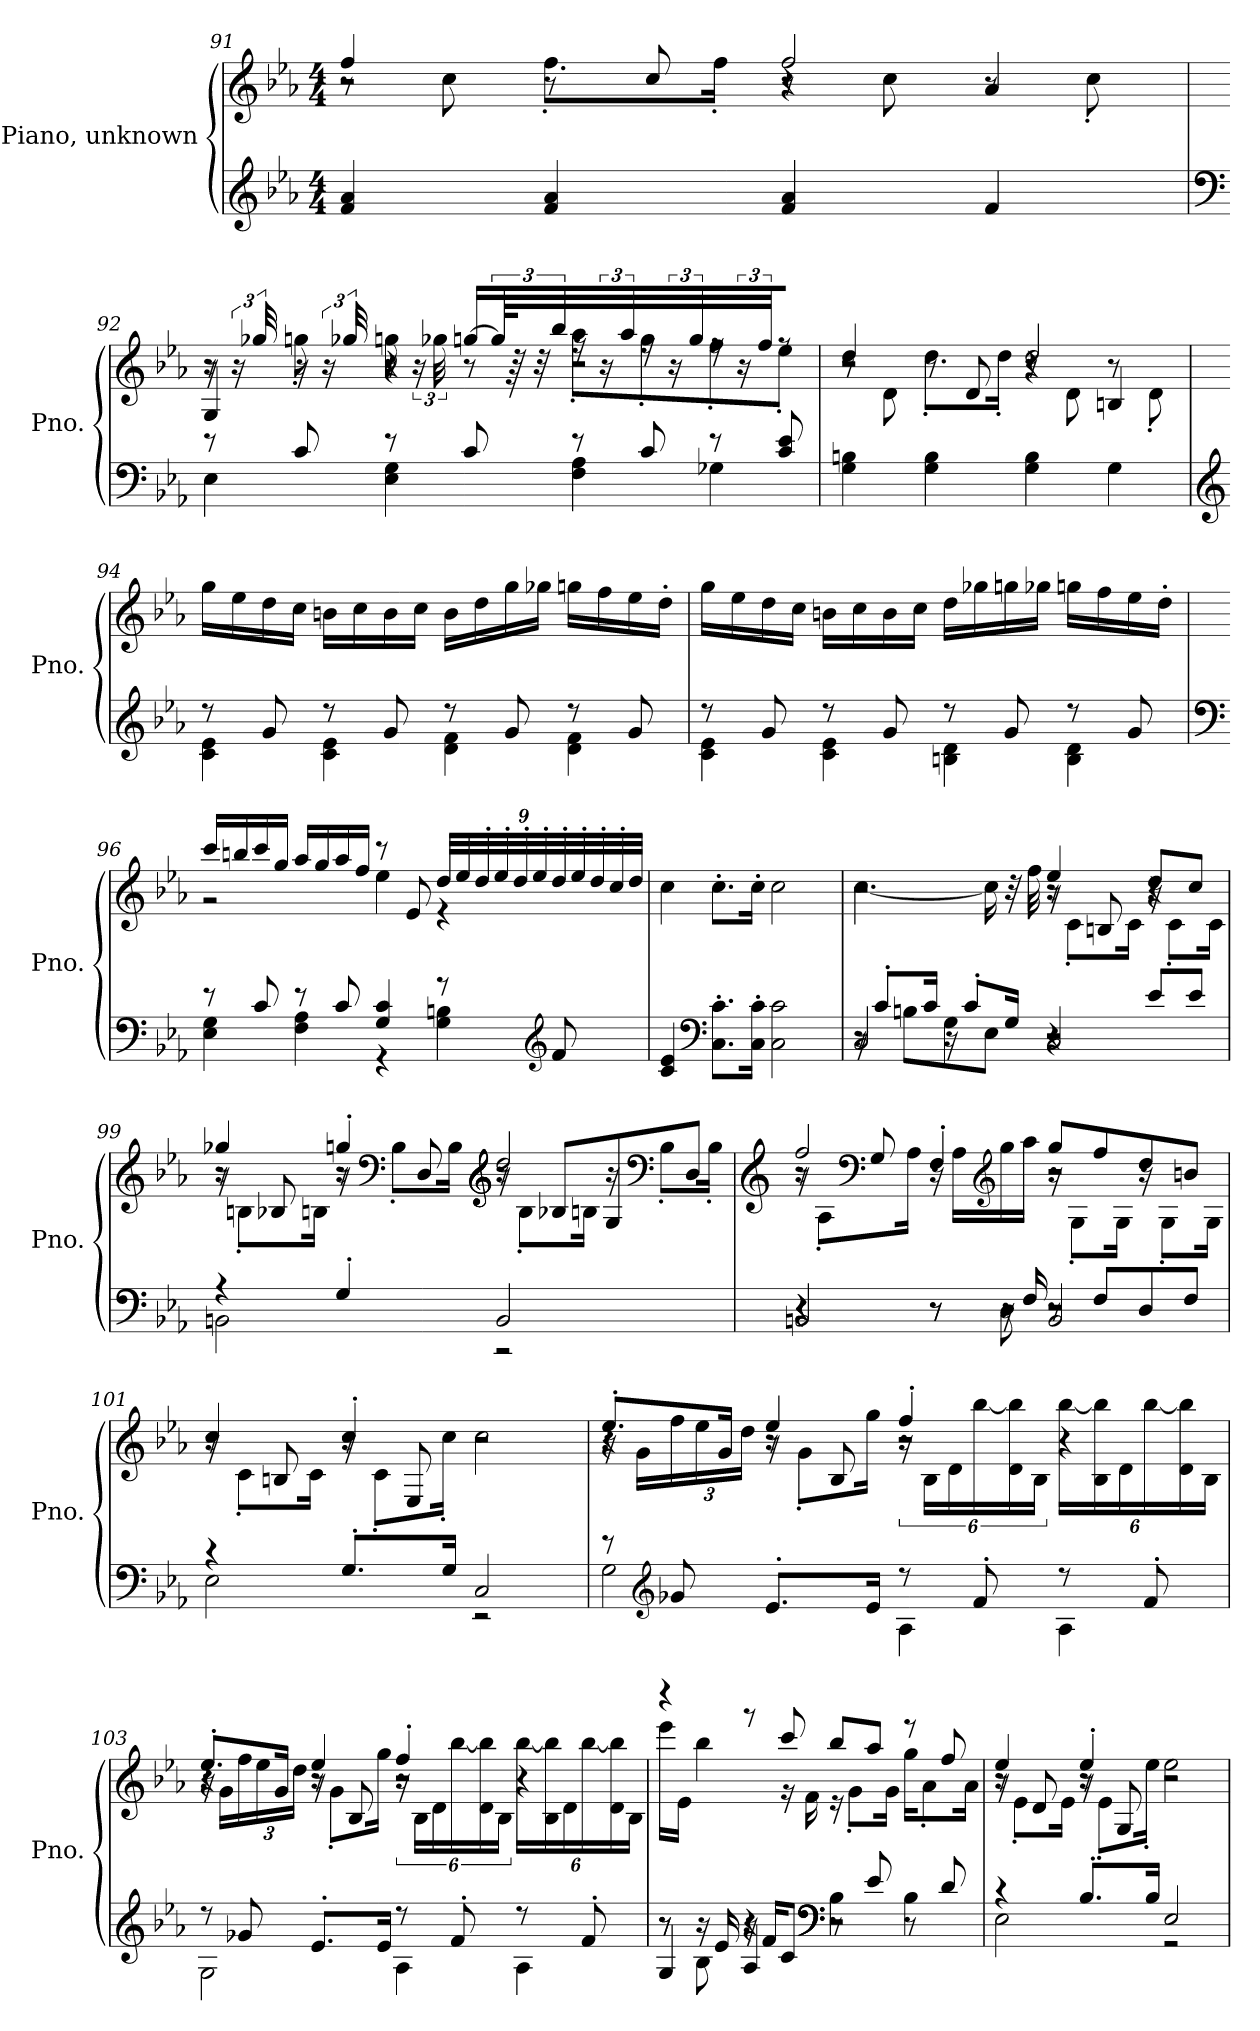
**kern	**kern
*part1	*part1
*staff2	*staff1
*I"Piano, unknown	*
*I'Pno.	*
*clefG2	*clefG2
*k[b-e-a-]	*k[b-e-a-]
*M4/4	*M4/4
=91	=91
*	*^
*	*	*^
4f/ 4a-/	4ff/	8r	2r
.	.	8cc\	.
4f/ 4a-/	8r	8.ff'\L	.
.	8cc/	.	.
.	.	16ff'\Jk	.
4f/ 4a-/	2ff/	8r	4r
.	.	8cc\	.
4f/	.	8r	4a-/
.	.	8cc'\	.
!!LO:LB:g=z	!!	!!
=92	=92	=92	=92
*clefF4	*	*	*
*^	*	*	*
8r	4E-\	16r	8r	4G/
.	.	24r	.	.
.	.	48gg-X/	.	.
8c/	.	16r	8ggn'\	.
.	.	24r	.	.
.	.	48gg-X/	.	.
8r	4E-\ 4G\	8r	16ggn\	4r
.	.	.	24r	.
.	.	.	48gg-X\	.
8c/	.	[16ggn/LL	8r	.
.	.	96gg/JJkk]	.	.
.	.	96r	.	.
.	.	48r	.	.
.	.	48bb-/	.	.
8r	4F\ 4A-\	16r	8aa-'\L	2r
.	.	24r	.	.
.	.	48aa-/	.	.
8c/	.	16r	8gg'\	.
.	.	24r	.	.
.	.	48gg/	.	.
8r	4G-X\	16r	8ff'\	.
.	.	24r	.	.
.	.	48ff/	.	.
8c/ 8e-/	.	8r	8ee-'\J	.
*v	*v	*	*	*
=93	=93	=93	=93
4G\ 4Bn\	4dd/	8r	2r
.	.	8d\	.
4G\ 4B\	8r	8.dd'\L	.
.	8d/	.	.
.	.	16dd'\Jk	.
4G\ 4B\	2dd/	8r	4r
.	.	8d\	.
4G\	.	8r	4Bn/
.	.	8d'\	.
*	*v	*v	*v
!!LO:LB:g=z
=94	=94
*clefG2	*
*^	*
8r	4c\ 4e-\	16gg\LL
.	.	16ee-\
8g/	.	16dd\
.	.	16cc\JJ
8r	4c\ 4e-\	16bn\LL
.	.	16cc\
8g/	.	16b\
.	.	16cc\JJ
8r	4d\ 4f\	16b\LL
.	.	16dd\
8g/	.	16gg\
.	.	16gg-X\JJ
8r	4d\ 4f\	16ggn\LL
.	.	16ff\
8g/	.	16ee-\
.	.	16dd'\JJ
=95	=95	=95
8r	4c\ 4e-\	16gg\LL
.	.	16ee-\
8g/	.	16dd\
.	.	16cc\JJ
8r	4c\ 4e-\	16bn\LL
.	.	16cc\
8g/	.	16b\
.	.	16cc\JJ
8r	4Bn\ 4d\	16dd\LL
.	.	16gg-X\
8g/	.	16ggn\
.	.	16gg-X\JJ
8r	4B\ 4d\	16ggn\LL
.	.	16ff\
8g/	.	16ee-\
.	.	16dd'\JJ
!!LO:LB:g=z
=96	=96	=96
*clefF4	*	*
*	*	*^
8r	4E-\ 4G\	16ccc/LL	2r
.	.	16bbn/	.
8c/	.	16ccc/	.
.	.	16gg/JJ	.
8r	4F\ 4A-\	16aa-/LL	.
.	.	16gg/	.
8c/	.	16aa-/	.
.	.	16ff/JJ	.
4G/ 4c/	4r	8r	4ee-\
.	.	8e-/	.
*	*	*Xbrackettup	*
8r	4G\ 4Bn\	48dd/LLL	4r
.	.	48ee-/	.
.	.	48dd'/	.
.	.	48ee-'/	.
.	.	48dd'/	.
.	.	48ee-'/	.
*clefG2	*	*	*
8f/	.	48dd'/	.
.	.	48ee-'/	.
.	.	48dd'/	.
.	.	32cc'/	.
.	.	32dd/JJJ	.
*v	*v	*	*
*	*v	*v
=97	=97
4c/ 4e-/	4cc\
*clefF4	*
8.C\' 8.c\'L	8.cc'\L
16C\' 16c\'Jk	16cc'\Jk
2C\ 2c\	2cc\
!!LO:PB:g=z
=98	=98
*^	*^
*	*^	*	*^
16r	8r	2C/	2r	[4.cc\	2r
8c'/L	.	.	.	.	.
.	8Bn\L	.	.	.	.
16c/Jk	.	.	.	.	.
16r	8G\	.	.	.	.
8c'/L	.	.	.	.	.
.	8E-\J	.	.	16cc\]	.
16G/Jk	.	.	.	32r	.
.	.	.	.	32ff\	.
4r	2r	2C/	4ee-/	16r	8r
.	.	.	.	8c'\L	.
.	.	.	.	.	8Bn/
.	.	.	.	16c\Jk	.
8e-/L	.	.	8dd/L	16r	4r
.	.	.	.	8c'\L	.
8e-/J	.	.	8cc/J	.	.
.	.	.	.	16c\Jk	.
*	*v	*v	*	*	*
!!LO:LB:g=z	!!	!!
=99	=99	=99	=99	=99
4r	2BBn\	4gg-X/	16r	8r
.	.	.	8Bn'\L	.
.	.	.	.	8B-X/
.	.	.	16Bn\Jk	.
4G'/	.	4ggn'/	16r	8r
*	*	*clefF4	*	*
.	.	.	8B'\L	.
.	.	.	.	8D/
.	.	.	16B\Jk	.
*	*	*clefG2	*	*
2BB/	2r	2dd/	16r	8r
.	.	.	8B'\L	.
.	.	.	.	8B-X/L
.	.	.	16Bn\Jk	.
.	.	.	16r	8G/
*	*	*clefF4	*	*
.	.	.	8B'\L	.
.	.	.	.	8D/J
.	.	.	16B'\Jk	.
*v	*v	*	*	*
!!LO:LB:g=z	!!	!!
=100	=100	=100	=100
*	*clefG2	*	*
*^	*	*	*
*	*^	*	*	*
4r	4r	2BBn/	2ff/	16r	8r
.	.	.	.	8A-'\L	.
*	*	*	*clefF4	*	*
.	.	.	.	.	8G/
.	.	.	.	16A-\Jk	.
8r	8r	.	.	16r	4F'/
.	.	.	.	16A-\LL	.
*	*	*	*clefG2	*	*
16r	8D\	.	.	16gg\	.
16F/	.	.	.	16aa-\JJ	.
8r	2r	2BB/	8gg/L	16r	2r
.	.	.	.	8G'\L	.
8F/L	.	.	8ff/	.	.
.	.	.	.	16G\Jk	.
8D/	.	.	8dd/	16r	.
.	.	.	.	8G'\L	.
8F/J	.	.	8bn/J	.	.
.	.	.	.	16G\Jk	.
*	*v	*v	*	*	*
=101	=101	=101	=101	=101
4r	2E-\	4cc/	16r	8r
.	.	.	8c'\L	.
.	.	.	.	8Bn/
.	.	.	16c\Jk	.
8.G'/L	.	4cc'/	16r	8r
.	.	.	8c'\L	.
.	.	.	.	8E-/
16G/Jk	.	.	16cc'\Jk	.
2C/	2r	2r	2cc\	2r
!!LO:LB:g=z	!!	!!
=102	=102	=102	=102	=102
8r	2G\	8.ee-'/L	16r	4r
.	.	.	16g\LL	.
*clefG2	*	*	*	*
8g-X/	.	.	24ff\	.
.	.	.	24ee-\	.
.	.	16g/Jk	.	.
.	.	.	24dd\JJ	.
8.e-'/L	.	4ee-/	16r	8r
.	.	.	8g'\L	.
.	.	.	.	8B-/
16e-/Jk	.	.	16gg\Jk	.
*	*	*	*brackettup	*
8r	4A-\	4ff'/	24r	2r
.	.	.	24B-\LL	.
.	.	.	24d\	.
*	*	*	*Xbrackettup	*
8f'/	.	.	[24bb-\	.
.	.	.	24d\ 24bb-\]	.
.	.	.	24B-\JJ	.
8r	4A-\	4r	[24bb-\LL	.
.	.	.	24B-\ 24bb-\]	.
.	.	.	24d\	.
8f'/	.	.	[24bb-\	.
.	.	.	24d\ 24bb-\]	.
.	.	.	24B-\JJ	.
!!LO:LB:g=z	!!	!!
=103	=103	=103	=103	=103
8r	2G\	8.ee-'/L	16r	4r
.	.	.	16g\LL	.
8g-X/	.	.	24ff\	.
.	.	.	24ee-\	.
.	.	16g/Jk	.	.
.	.	.	24dd\JJ	.
8.e-'/L	.	4ee-/	16r	8r
.	.	.	8g'\L	.
.	.	.	.	8B-/
16e-/Jk	.	.	16gg\Jk	.
*	*	*	*brackettup	*
8r	4A-\	4ff'/	24r	2r
.	.	.	24B-\LL	.
.	.	.	24d\	.
*	*	*	*Xbrackettup	*
8f'/	.	.	[24bb-\	.
.	.	.	24d\ 24bb-\]	.
.	.	.	24B-\JJ	.
8r	4A-\	4r	[24bb-\LL	.
.	.	.	24B-\ 24bb-\]	.
.	.	.	24d\	.
8f'/	.	.	[24bb-\	.
.	.	.	24d\ 24bb-\]	.
.	.	.	24B-\JJ	.
*	*	*	*v	*v
=104	=104	=104	=104
*	*^	*	*
8r	8r	4G/	4r	16eee-\LL
.	.	.	.	16e-\JJ
16r	8B-\	.	.	4bb-\
16e-/	.	.	.	.
16r	4r	4A-/	8r	.
16f/KL	.	.	.	.
8c/J	.	.	8ccc/	16r
.	.	.	.	16f\
*clefF4	*	*	*	*
8r	4B-\	2r	8bb-/L	16r
.	.	.	.	8g'\L
8e-/	.	.	8aa-/J	.
.	.	.	.	16g\Jk
8r	4B-\	.	8r	16gg\KL
.	.	.	.	8a-'\
8d/	.	.	8ff/	.
.	.	.	.	16a-\Jk
*	*v	*v	*	*
!!LO:LB:g=z
=105	=105	=105	=105
*	*	*	*^
4r	2E-\	4ee-/	16r	8r
.	.	.	8e-'\L	.
.	.	.	.	8d/
.	.	.	16e-\Jk	.
8.B-'/L	.	4ee-'/	16r	8r
.	.	.	8e-'\L	.
.	.	.	.	8G/
16B-/Jk	.	.	16ee-'\Jk	.
2E-/	2r	2r	2ee-\	2r
*v	*v	*	*	*
*	*v	*v	*v
=	=
*-	*-
